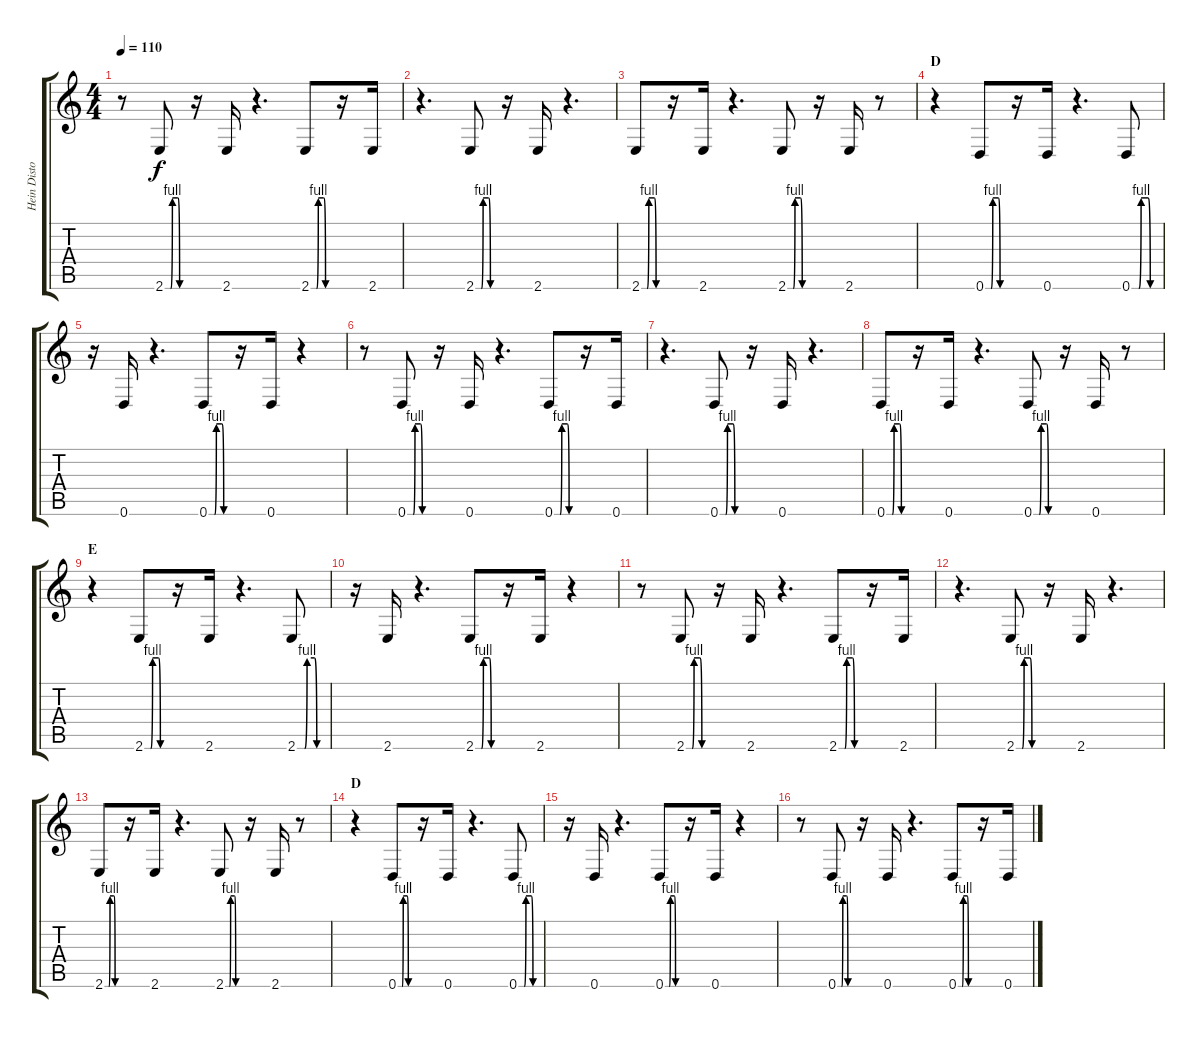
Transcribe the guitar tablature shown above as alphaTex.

\track ("Hein Distortion 2" "Hein Disto") {instrument distortionguitar}
\staff {score tabs}
\tuning (E4 B3 G3 D3 A2 D2) {hide}
\ts (4 4)
\tempo 110
\clef g2
\ks c
r.8{dy f} 2.6{be (custom 0 0 15 0 20 4 35 4 40 0 60 0)}.8 r.16 2.6.16 r.4{d} 2.6{be (custom 0 0 15 0 20 4 35 4 40 0 60 0)}.8 r.16 2.6.16 |
r.4{d} 2.6{be (custom 0 0 15 0 20 4 35 4 40 0 60 0)}.8 r.16 2.6.16 r.4{d} |
2.6{be (custom 0 0 15 0 20 4 35 4 40 0 60 0)}.8 r.16 2.6.16 r.4{d} 2.6{be (custom 0 0 15 0 20 4 35 4 40 0 60 0)}.8 r.16 2.6.16 r.8 |
\section ("" "D")
r.4 0.6{be (custom 0 0 15 0 20 4 35 4 40 0 60 0)}.8 r.16 0.6.16 r.4{d} 0.6{be (custom 0 0 15 0 20 4 35 4 40 0 60 0)}.8 |
r.16 0.6.16 r.4{d} 0.6{be (custom 0 0 15 0 20 4 35 4 40 0 60 0)}.8 r.16 0.6.16 r.4 |
r.8 0.6{be (custom 0 0 15 0 20 4 35 4 40 0 60 0)}.8 r.16 0.6.16 r.4{d} 0.6{be (custom 0 0 15 0 20 4 35 4 40 0 60 0)}.8 r.16 0.6.16 |
r.4{d} 0.6{be (custom 0 0 15 0 20 4 35 4 40 0 60 0)}.8 r.16 0.6.16 r.4{d} |
0.6{be (custom 0 0 15 0 20 4 35 4 40 0 60 0)}.8 r.16 0.6.16 r.4{d} 0.6{be (custom 0 0 15 0 20 4 35 4 40 0 60 0)}.8 r.16 0.6.16 r.8 |
\section ("" "E")
r.4 2.6{be (custom 0 0 15 0 20 4 35 4 40 0 60 0)}.8 r.16 2.6.16 r.4{d} 2.6{be (custom 0 0 15 0 20 4 35 4 40 0 60 0)}.8 |
r.16 2.6.16 r.4{d} 2.6{be (custom 0 0 15 0 20 4 35 4 40 0 60 0)}.8 r.16 2.6.16 r.4 |
r.8 2.6{be (custom 0 0 15 0 20 4 35 4 40 0 60 0)}.8 r.16 2.6.16 r.4{d} 2.6{be (custom 0 0 15 0 20 4 35 4 40 0 60 0)}.8 r.16 2.6.16 |
r.4{d} 2.6{be (custom 0 0 15 0 20 4 35 4 40 0 60 0)}.8 r.16 2.6.16 r.4{d} |
2.6{be (custom 0 0 15 0 20 4 35 4 40 0 60 0)}.8 r.16 2.6.16 r.4{d} 2.6{be (custom 0 0 15 0 20 4 35 4 40 0 60 0)}.8 r.16 2.6.16 r.8 |
\section ("" "D")
r.4 0.6{be (custom 0 0 15 0 20 4 35 4 40 0 60 0)}.8 r.16 0.6.16 r.4{d} 0.6{be (custom 0 0 15 0 20 4 35 4 40 0 60 0)}.8 |
r.16 0.6.16 r.4{d} 0.6{be (custom 0 0 15 0 20 4 35 4 40 0 60 0)}.8 r.16 0.6.16 r.4 |
r.8 0.6{be (custom 0 0 15 0 20 4 35 4 40 0 60 0)}.8 r.16 0.6.16 r.4{d} 0.6{be (custom 0 0 15 0 20 4 35 4 40 0 60 0)}.8 r.16 0.6.16
